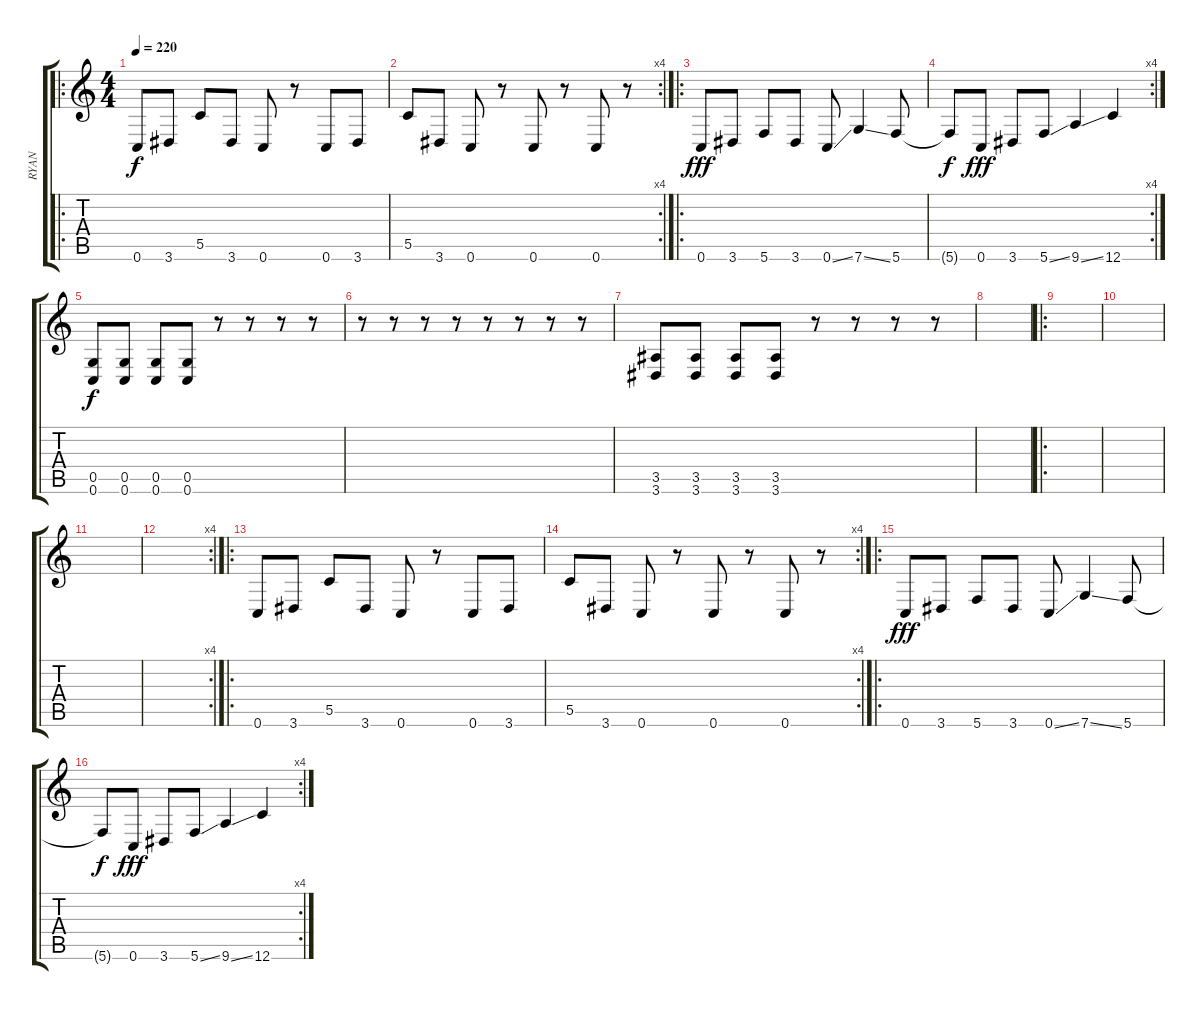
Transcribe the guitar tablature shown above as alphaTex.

\track ("RYAN" "RYAN") {instrument electricbasspick}
\staff {score tabs}
\tuning (D4 A3 F3 C3 G2 C2) {hide}
\ro
\ts (4 4)
\tempo 220
\clef g2
\ks c
0.6.8{dy f} 3.6.8 5.5.8 3.6.8 0.6.8 r.8 0.6.8 3.6.8 |
\rc 4
5.5.8 3.6.8 0.6.8 r.8 0.6.8 r.8 0.6.8 r.8 |
\ro
0.6.8{dy fff} 3.6.8 5.6.8 3.6.8 0.6{ss}.8 7.6{ss}.4 5.6.8 |
\rc 4
5.6{t}.8{dy f} 0.6.8{dy fff} 3.6.8 5.6{ss}.8 9.6{ss}.4 12.6.4 |
(0.5 0.6).8{dy f} (0.5 0.6).8 (0.5 0.6).8 (0.5 0.6).8 r.8 r.8 r.8 r.8 |
r.8 r.8 r.8 r.8 r.8 r.8 r.8 r.8 |
(3.5 3.6).8 (3.5 3.6).8 (3.5 3.6).8 (3.5 3.6).8 r.8 r.8 r.8 r.8 |
|
\ro
|
|
|
\rc 4
|
\ro
0.6.8 3.6.8 5.5.8 3.6.8 0.6.8 r.8 0.6.8 3.6.8 |
\rc 4
5.5.8 3.6.8 0.6.8 r.8 0.6.8 r.8 0.6.8 r.8 |
\ro
0.6.8{dy fff} 3.6.8 5.6.8 3.6.8 0.6{ss}.8 7.6{ss}.4 5.6.8 |
\rc 4
5.6{t}.8{dy f} 0.6.8{dy fff} 3.6.8 5.6{ss}.8 9.6{ss}.4 12.6.4
